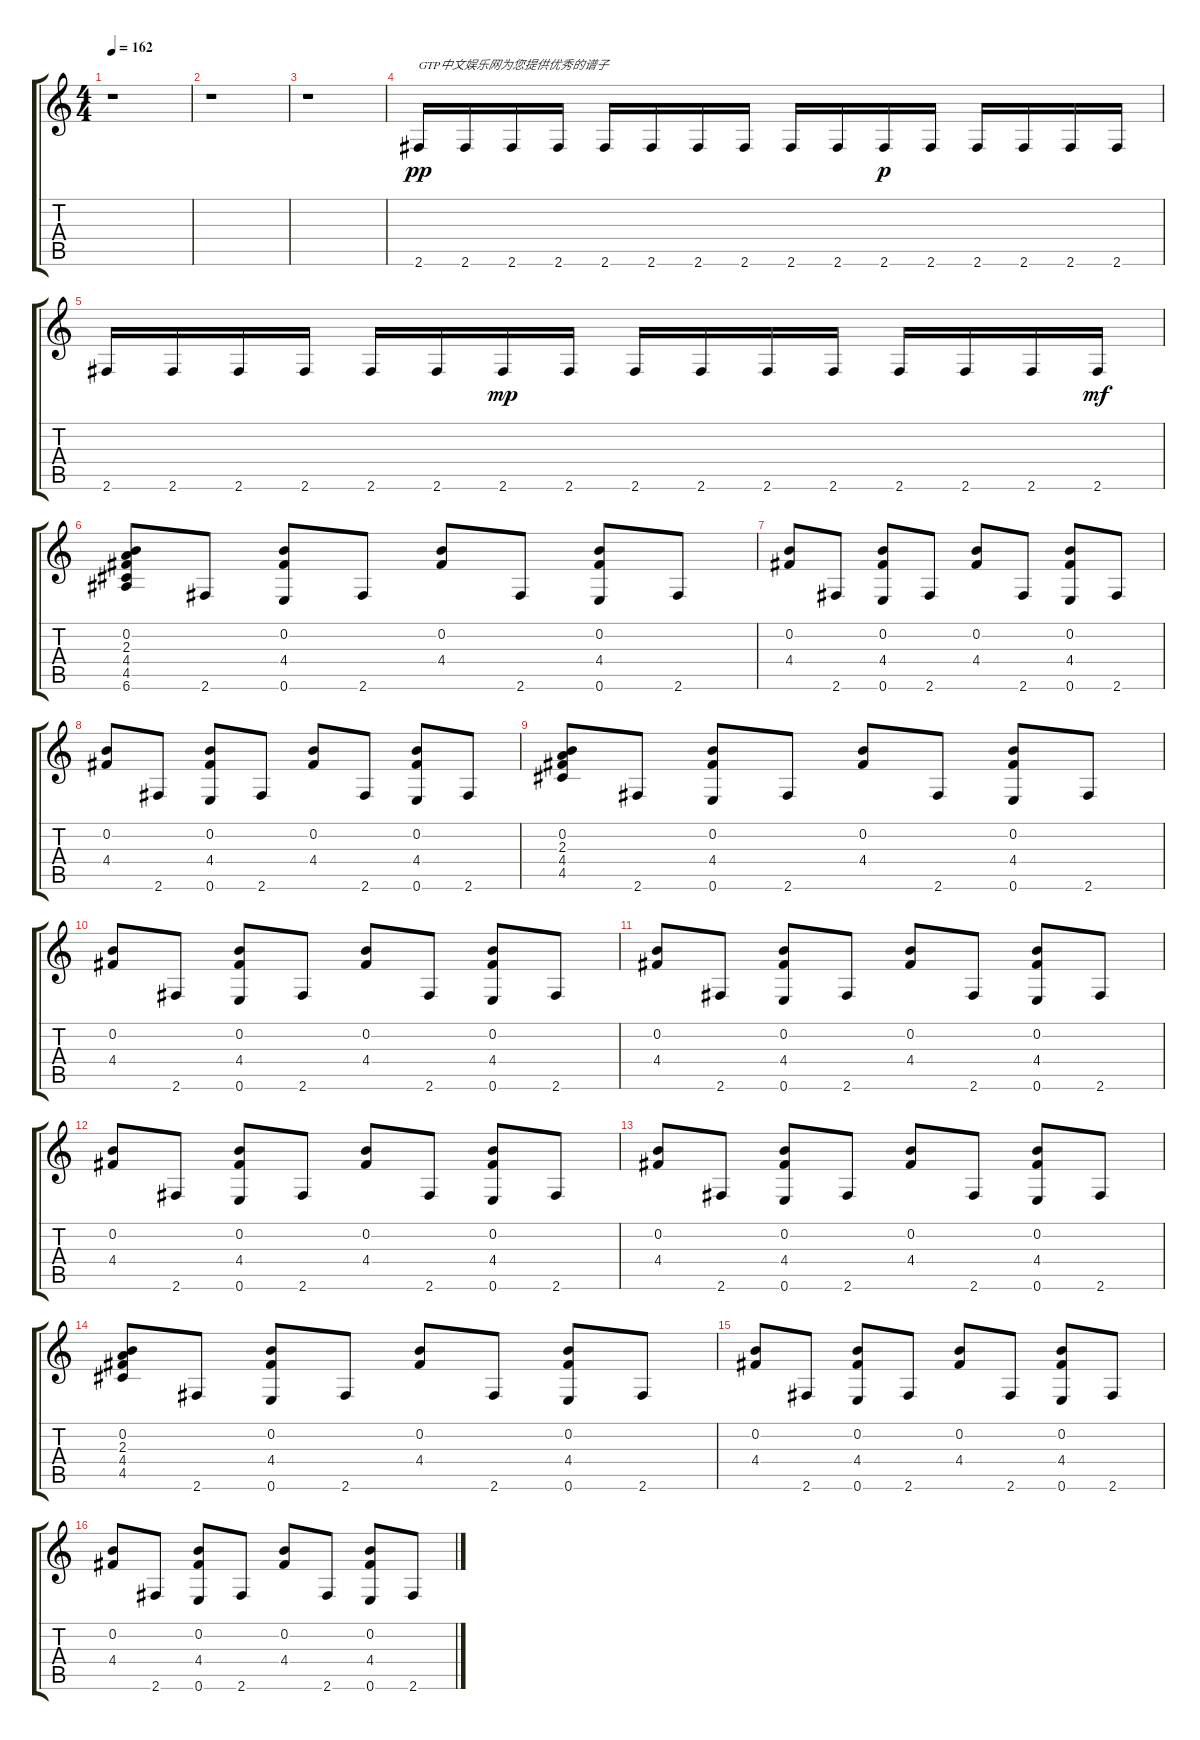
\track "" {instrument overdrivenguitar}
\staff {score tabs}
\tuning (E4 B3 G3 D3 A2 E2) {hide}
\ts (4 4)
\tempo 162
\clef g2
\ks c
r.1{dy pp instrument overdrivenguitar} |
r.1 |
r.1 |
2.6.16{txt "GTP中文娱乐网为您提供优秀的谱子"} 2.6.16 2.6.16 2.6.16 2.6.16 2.6.16 2.6.16 2.6.16 2.6.16 2.6.16 2.6.16{dy p} 2.6.16 2.6.16 2.6.16 2.6.16 2.6.16 |
2.6.16 2.6.16 2.6.16 2.6.16 2.6.16 2.6.16 2.6.16{dy mp} 2.6.16 2.6.16 2.6.16 2.6.16 2.6.16 2.6.16 2.6.16 2.6.16 2.6.16{dy mf} |
(0.2 2.3 4.4 4.5 6.6).8 2.6.8 (0.2 4.4 0.6).8 2.6.8 (0.2 4.4).8 2.6.8 (0.2 4.4 0.6).8 2.6.8 |
(0.2 4.4).8 2.6.8 (0.2 4.4 0.6).8 2.6.8 (0.2 4.4).8 2.6.8 (0.2 4.4 0.6).8 2.6.8 |
(0.2 4.4).8 2.6.8 (0.2 4.4 0.6).8 2.6.8 (0.2 4.4).8 2.6.8 (0.2 4.4 0.6).8 2.6.8 |
(0.2 2.3 4.4 4.5).8 2.6.8 (0.2 4.4 0.6).8 2.6.8 (0.2 4.4).8 2.6.8 (0.2 4.4 0.6).8 2.6.8 |
(0.2 4.4).8 2.6.8 (0.2 4.4 0.6).8 2.6.8 (0.2 4.4).8 2.6.8 (0.2 4.4 0.6).8 2.6.8 |
(0.2 4.4).8 2.6.8 (0.2 4.4 0.6).8 2.6.8 (0.2 4.4).8 2.6.8 (0.2 4.4 0.6).8 2.6.8 |
(0.2 4.4).8 2.6.8 (0.2 4.4 0.6).8 2.6.8 (0.2 4.4).8 2.6.8 (0.2 4.4 0.6).8 2.6.8 |
(0.2 4.4).8 2.6.8 (0.2 4.4 0.6).8 2.6.8 (0.2 4.4).8 2.6.8 (0.2 4.4 0.6).8 2.6.8 |
(0.2 2.3 4.4 4.5).8 2.6.8 (0.2 4.4 0.6).8 2.6.8 (0.2 4.4).8 2.6.8 (0.2 4.4 0.6).8 2.6.8 |
(0.2 4.4).8 2.6.8 (0.2 4.4 0.6).8 2.6.8 (0.2 4.4).8 2.6.8 (0.2 4.4 0.6).8 2.6.8 |
(0.2 4.4).8 2.6.8 (0.2 4.4 0.6).8 2.6.8 (0.2 4.4).8 2.6.8 (0.2 4.4 0.6).8 2.6.8
